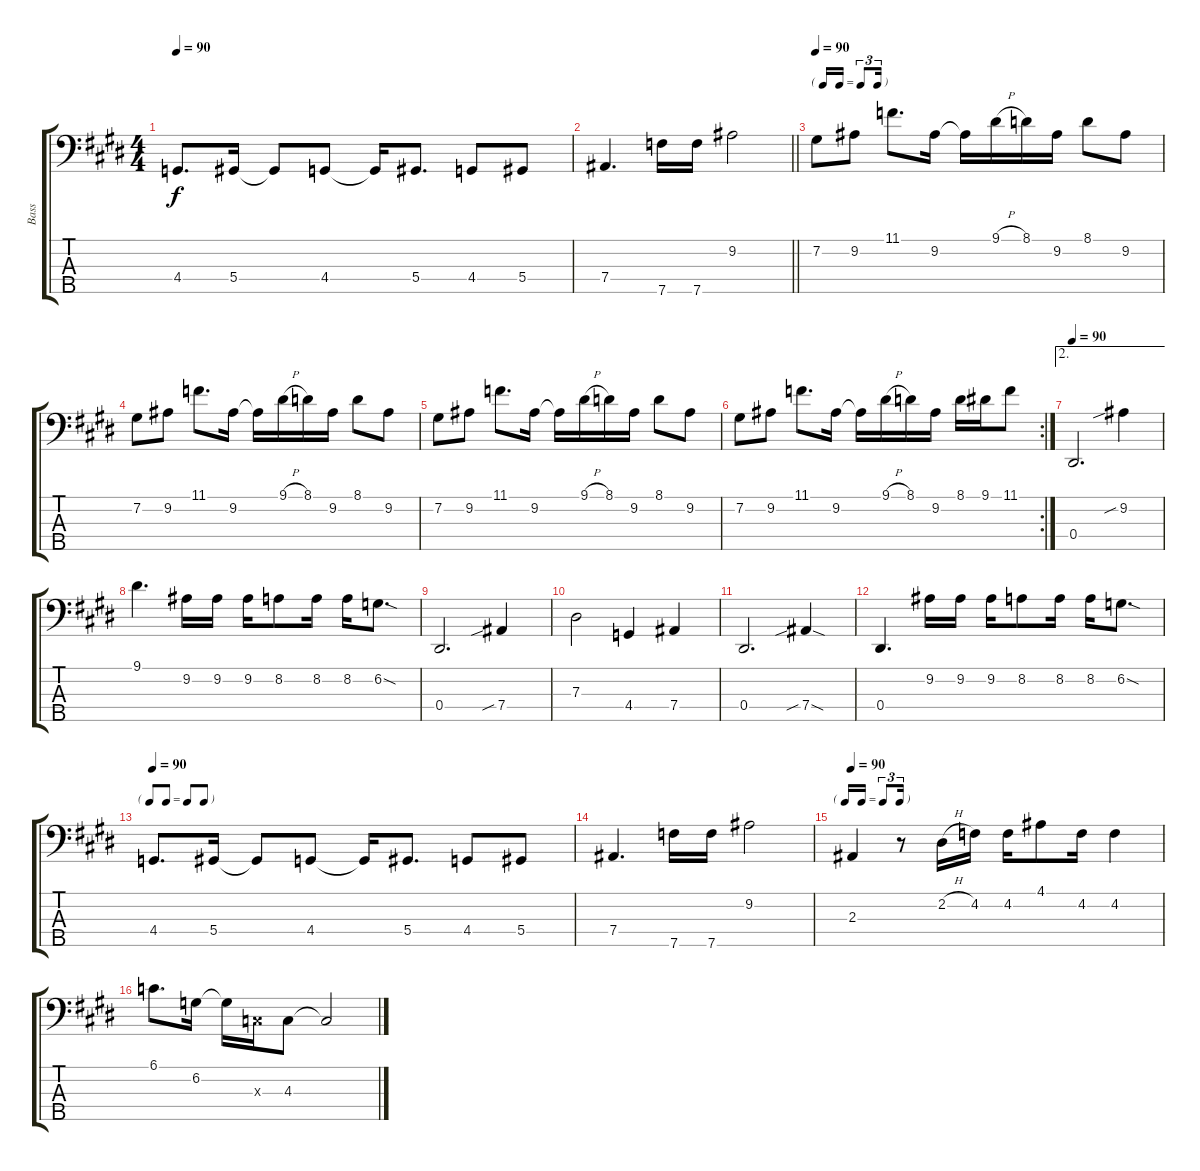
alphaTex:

\track ("Bass" "Bass") {instrument electricbasspick}
\staff {score tabs}
\tuning (Gb2 Db2 Ab1 Eb1 Bb1) {hide}
\ts (4 4)
\tempo 90
\clef f4
\ks c#minor
4.4.8{d dy f} 5.4.16 5.4{t}.8 4.4.8 4.4{t}.16 5.4.8{d} 4.4.8 5.4.8 |
\barLineRight lightlight
7.4.4{d} 7.5.16 7.5.16 9.2.2 |
\tf triplet16th
\tempo 90
7.2.8 9.2.8 11.1.8{d} 9.2.16 9.2{t}.16 9.1{h}.16 8.1.16 9.2.16 8.1.8 9.2.8 |
7.2.8 9.2.8 11.1.8{d} 9.2.16 9.2{t}.16 9.1{h}.16 8.1.16 9.2.16 8.1.8 9.2.8 |
7.2.8 9.2.8 11.1.8{d} 9.2.16 9.2{t}.16 9.1{h}.16 8.1.16 9.2.16 8.1.8 9.2.8 |
\rc 2
7.2.8 9.2.8 11.1.8{d} 9.2.16 9.2{t}.16 9.1{h}.16 8.1.16 9.2.16 8.1.16 9.1.16 11.1.8 |
\ae 2
\tempo 90
0.4.2{d} 9.2{sib}.4 |
9.1.4{d} 9.2.16 9.2.16 9.2.16 8.2.8 8.2.16 8.2.16 6.2{sod}.8{d} |
0.4.2{d} 7.4{sib}.4 |
7.3.2 4.4.4 7.4.4 |
0.4.2{d} 7.4{sib sod}.4 |
0.4.4{d} 9.2.16 9.2.16 9.2.16 8.2.8 8.2.16 8.2.16 6.2{sod}.8{d} |
\tf none
\tempo 90
4.4.8{d} 5.4.16 5.4{t}.8 4.4.8 4.4{t}.16 5.4.8{d} 4.4.8 5.4.8 |
7.4.4{d} 7.5.16 7.5.16 9.2.2 |
\tf triplet16th
\tempo 90
2.3.4 r.8 2.2{h}.16 4.2.16 4.2.16 4.1.8 4.2.16 4.2.4 |
6.1.8{d} 6.2.16 6.2{t}.16 4.3{x}.16 4.3.8 4.3{t}.2
